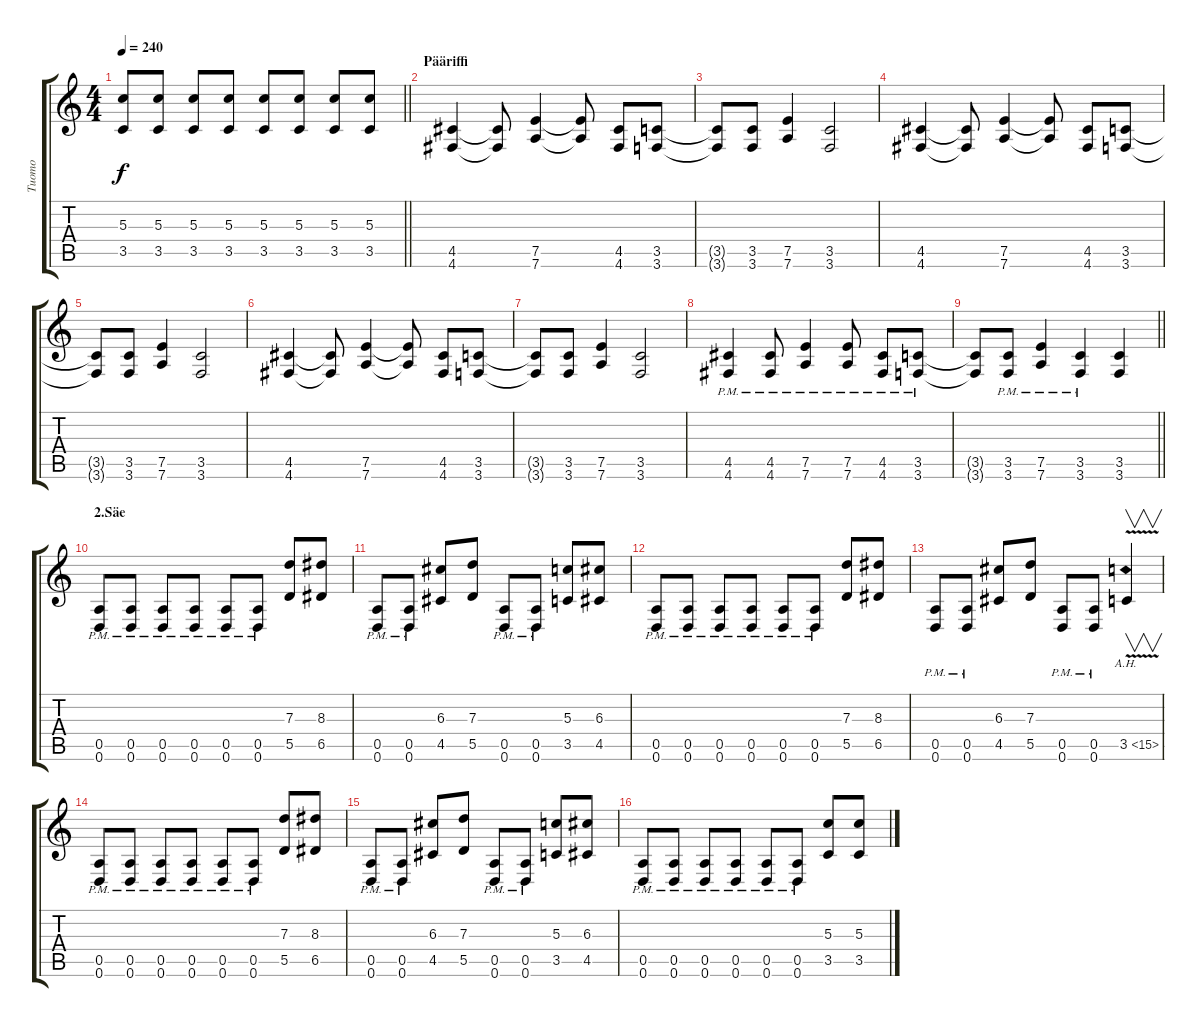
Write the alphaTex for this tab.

\track ("Tuomo" "Tuomo") {instrument distortionguitar}
\staff {score tabs}
\tuning (E4 B3 G3 D3 A2 D2) {hide}
\ts (4 4)
\tempo 240
\clef g2
\barLineRight lightlight
\ks c
(5.3 3.5).8{dy f} (5.3 3.5).8 (5.3 3.5).8 (5.3 3.5).8 (5.3 3.5).8 (5.3 3.5).8 (5.3 3.5).8 (5.3 3.5).8 |
\section ("" "Pääriffi")
(4.5 4.6).4 (4.5{t} 4.6{t}).8 (7.5 7.6).4 (7.5{t} 7.6{t}).8 (4.5 4.6).8 (3.5 3.6).8 |
(3.5{t} 3.6{t}).8 (3.5 3.6).8 (7.5 7.6).4 (3.5 3.6).2 |
(4.5 4.6).4 (4.5{t} 4.6{t}).8 (7.5 7.6).4 (7.5{t} 7.6{t}).8 (4.5 4.6).8 (3.5 3.6).8 |
(3.5{t} 3.6{t}).8 (3.5 3.6).8 (7.5 7.6).4 (3.5 3.6).2 |
(4.5 4.6).4 (4.5{t} 4.6{t}).8 (7.5 7.6).4 (7.5{t} 7.6{t}).8 (4.5 4.6).8 (3.5 3.6).8 |
(3.5{t} 3.6{t}).8 (3.5 3.6).8 (7.5 7.6).4 (3.5 3.6).2 |
(4.5{pm} 4.6{pm}).4 (4.5{pm} 4.6{pm}).8 (7.5{pm} 7.6{pm}).4 (7.5{pm} 7.6{pm}).8 (4.5{pm} 4.6{pm}).8 (3.5{pm} 3.6{pm}).8 |
\barLineRight lightlight
(3.5{t} 3.6{t}).8 (3.5{pm} 3.6{pm}).8 (7.5{pm} 7.6{pm}).4 (3.5{pm} 3.6{pm}).4 (3.5 3.6).4 |
\section ("" "2.Säe")
(0.5{pm} 0.6{pm}).8 (0.5{pm} 0.6{pm}).8 (0.5{pm} 0.6{pm}).8 (0.5{pm} 0.6{pm}).8 (0.5{pm} 0.6{pm}).8 (0.5{pm} 0.6{pm}).8 (7.3 5.5).8 (8.3 6.5).8 |
(0.5{pm} 0.6{pm}).8 (0.5{pm} 0.6{pm}).8 (6.3 4.5).8 (7.3 5.5).8 (0.5{pm} 0.6{pm}).8 (0.5{pm} 0.6{pm}).8 (5.3 3.5).8 (6.3 4.5).8 |
(0.5{pm} 0.6{pm}).8 (0.5{pm} 0.6{pm}).8 (0.5{pm} 0.6{pm}).8 (0.5{pm} 0.6{pm}).8 (0.5{pm} 0.6{pm}).8 (0.5{pm} 0.6{pm}).8 (7.3 5.5).8 (8.3 6.5).8 |
(0.5{pm} 0.6{pm}).8 (0.5{pm} 0.6{pm}).8 (6.3 4.5).8 (7.3 5.5).8 (0.5{pm} 0.6{pm}).8 (0.5{pm} 0.6{pm}).8 3.5{ah 12 v}.4{v instrument guitarharmonics} |
(0.5{pm} 0.6{pm}).8{instrument distortionguitar} (0.5{pm} 0.6{pm}).8 (0.5{pm} 0.6{pm}).8 (0.5{pm} 0.6{pm}).8 (0.5{pm} 0.6{pm}).8 (0.5{pm} 0.6{pm}).8 (7.3 5.5).8 (8.3 6.5).8 |
(0.5{pm} 0.6{pm}).8 (0.5{pm} 0.6{pm}).8 (6.3 4.5).8 (7.3 5.5).8 (0.5{pm} 0.6{pm}).8 (0.5{pm} 0.6{pm}).8 (5.3 3.5).8 (6.3 4.5).8 |
(0.5{pm} 0.6{pm}).8 (0.5{pm} 0.6{pm}).8 (0.5{pm} 0.6{pm}).8 (0.5{pm} 0.6{pm}).8 (0.5{pm} 0.6{pm}).8 (0.5{pm} 0.6{pm}).8 (5.3 3.5).8 (5.3 3.5).8
